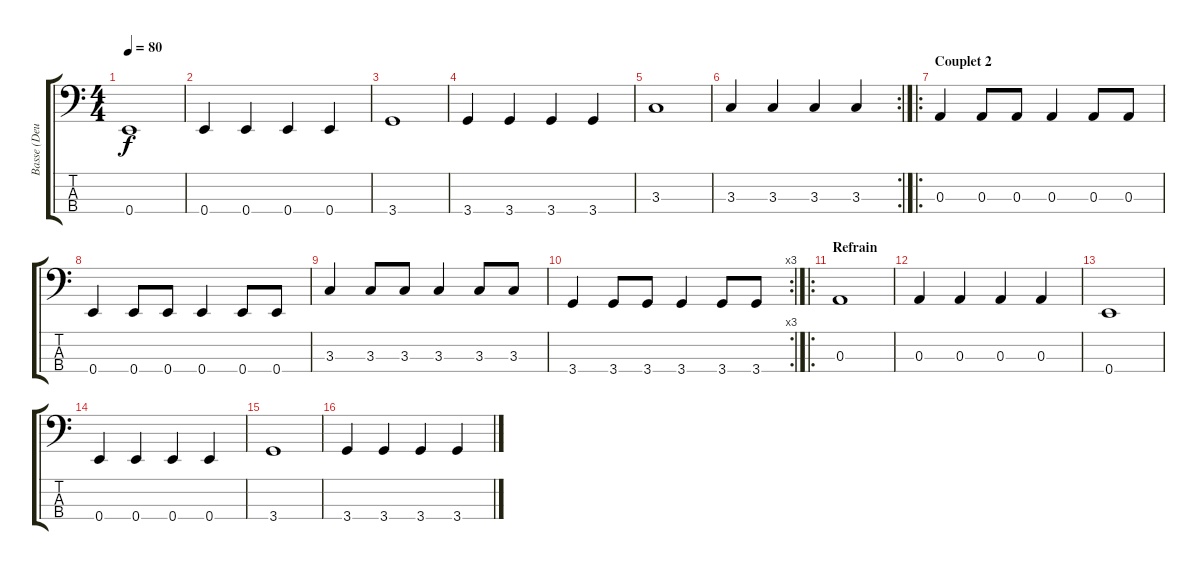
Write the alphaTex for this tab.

\track ("Basse (Deus ?)" "Basse (Deu") {instrument electricbassfinger}
\staff {score tabs}
\tuning (G2 D2 A1 E1) {hide}
\ts (4 4)
\tempo 80
\clef f4
\ks c
0.4.1{dy f} |
0.4.4 0.4.4 0.4.4 0.4.4 |
3.4.1 |
3.4.4 3.4.4 3.4.4 3.4.4 |
3.3.1 |
\rc 2
3.3.4 3.3.4 3.3.4 3.3.4 |
\ro
\section ("" "Couplet 2")
0.3.4 0.3.8 0.3.8 0.3.4 0.3.8 0.3.8 |
0.4.4 0.4.8 0.4.8 0.4.4 0.4.8 0.4.8 |
3.3.4 3.3.8 3.3.8 3.3.4 3.3.8 3.3.8 |
\rc 3
3.4.4 3.4.8 3.4.8 3.4.4 3.4.8 3.4.8 |
\ro
\section ("" "Refrain")
0.3.1 |
0.3.4 0.3.4 0.3.4 0.3.4 |
0.4.1 |
0.4.4 0.4.4 0.4.4 0.4.4 |
3.4.1 |
3.4.4 3.4.4 3.4.4 3.4.4
